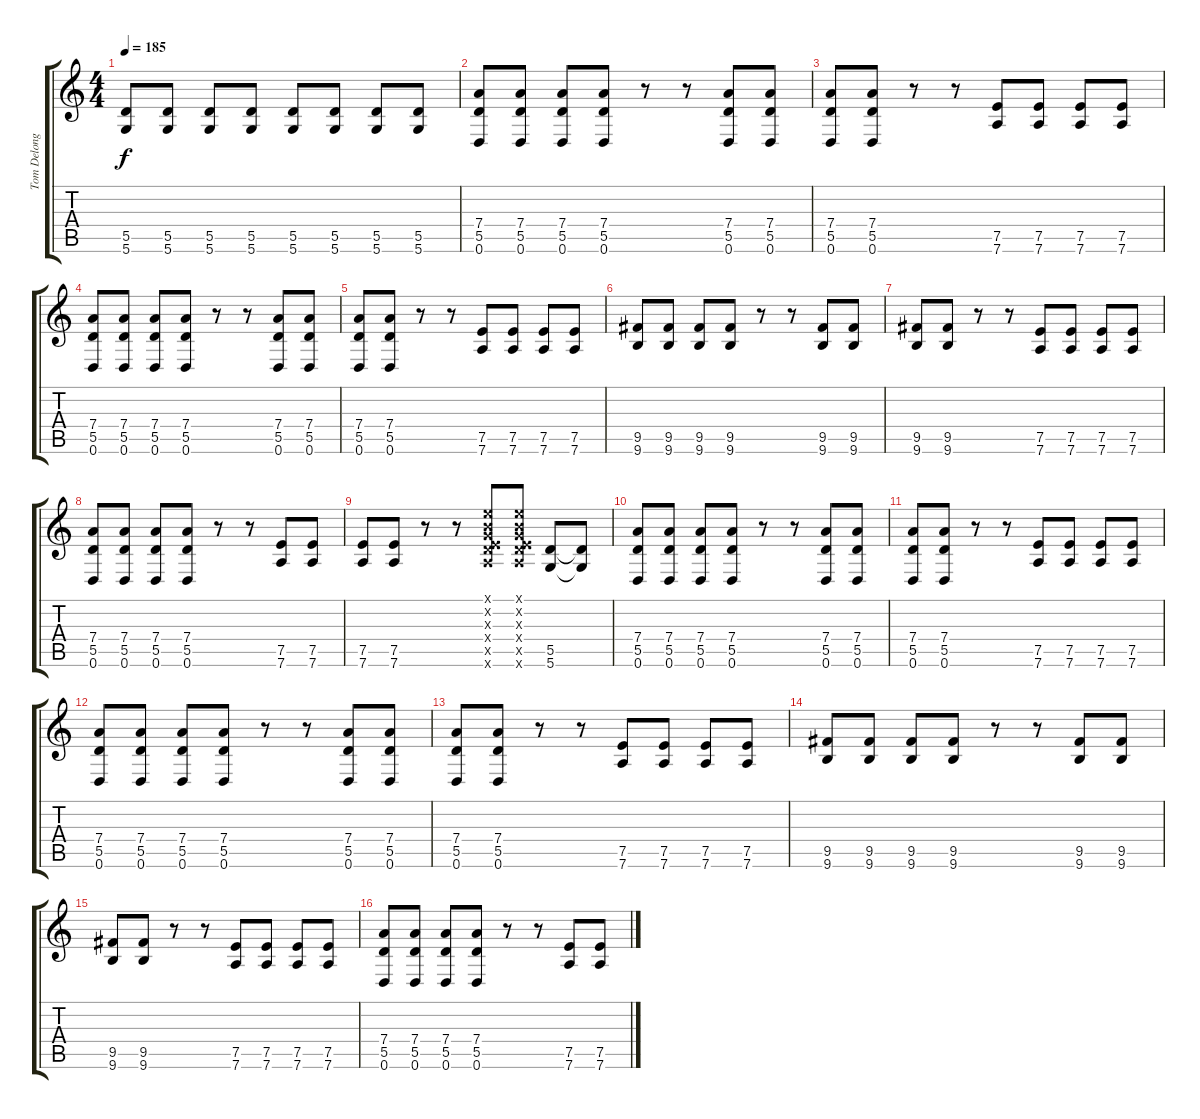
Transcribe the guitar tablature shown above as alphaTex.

\track ("Tom Delonge (Distortion)" "Tom Delong") {instrument distortionguitar}
\staff {score tabs}
\tuning (E4 B3 G3 D3 A2 D2) {hide}
\ts (4 4)
\tempo 185
\clef g2
\ks c
(5.5 5.6).8{dy f} (5.5 5.6).8 (5.5 5.6).8 (5.5 5.6).8 (5.5 5.6).8 (5.5 5.6).8 (5.5 5.6).8 (5.5 5.6).8 |
(7.4 5.5 0.6).8 (7.4 5.5 0.6).8 (7.4 5.5 0.6).8 (7.4 5.5 0.6).8 r.8 r.8 (7.4 5.5 0.6).8 (7.4 5.5 0.6).8 |
(7.4 5.5 0.6).8 (7.4 5.5 0.6).8 r.8 r.8 (7.5 7.6).8 (7.5 7.6).8 (7.5 7.6).8 (7.5 7.6).8 |
(7.4 5.5 0.6).8 (7.4 5.5 0.6).8 (7.4 5.5 0.6).8 (7.4 5.5 0.6).8 r.8 r.8 (7.4 5.5 0.6).8 (7.4 5.5 0.6).8 |
(7.4 5.5 0.6).8 (7.4 5.5 0.6).8 r.8 r.8 (7.5 7.6).8 (7.5 7.6).8 (7.5 7.6).8 (7.5 7.6).8 |
(9.5 9.6).8 (9.5 9.6).8 (9.5 9.6).8 (9.5 9.6).8 r.8 r.8 (9.5 9.6).8 (9.5 9.6).8 |
(9.5 9.6).8 (9.5 9.6).8 r.8 r.8 (7.5 7.6).8 (7.5 7.6).8 (7.5 7.6).8 (7.5 7.6).8 |
(7.4 5.5 0.6).8 (7.4 5.5 0.6).8 (7.4 5.5 0.6).8 (7.4 5.5 0.6).8 r.8 r.8 (7.5 7.6).8 (7.5 7.6).8 |
(7.5 7.6).8 (7.5 7.6).8 r.8 r.8 (0.1{x} 0.2{x} 0.3{x} 0.4{x} 7.5{x} 7.6{x}).8 (0.1{x} 0.2{x} 0.3{x} 0.4{x} 7.5{x} 7.6{x}).8 (5.5 5.6).8 (5.5{t} 5.6{t}).8 |
(7.4 5.5 0.6).8 (7.4 5.5 0.6).8 (7.4 5.5 0.6).8 (7.4 5.5 0.6).8 r.8 r.8 (7.4 5.5 0.6).8 (7.4 5.5 0.6).8 |
(7.4 5.5 0.6).8 (7.4 5.5 0.6).8 r.8 r.8 (7.5 7.6).8 (7.5 7.6).8 (7.5 7.6).8 (7.5 7.6).8 |
(7.4 5.5 0.6).8 (7.4 5.5 0.6).8 (7.4 5.5 0.6).8 (7.4 5.5 0.6).8 r.8 r.8 (7.4 5.5 0.6).8 (7.4 5.5 0.6).8 |
(7.4 5.5 0.6).8 (7.4 5.5 0.6).8 r.8 r.8 (7.5 7.6).8 (7.5 7.6).8 (7.5 7.6).8 (7.5 7.6).8 |
(9.5 9.6).8 (9.5 9.6).8 (9.5 9.6).8 (9.5 9.6).8 r.8 r.8 (9.5 9.6).8 (9.5 9.6).8 |
(9.5 9.6).8 (9.5 9.6).8 r.8 r.8 (7.5 7.6).8 (7.5 7.6).8 (7.5 7.6).8 (7.5 7.6).8 |
(7.4 5.5 0.6).8 (7.4 5.5 0.6).8 (7.4 5.5 0.6).8 (7.4 5.5 0.6).8 r.8 r.8 (7.5 7.6).8 (7.5 7.6).8
